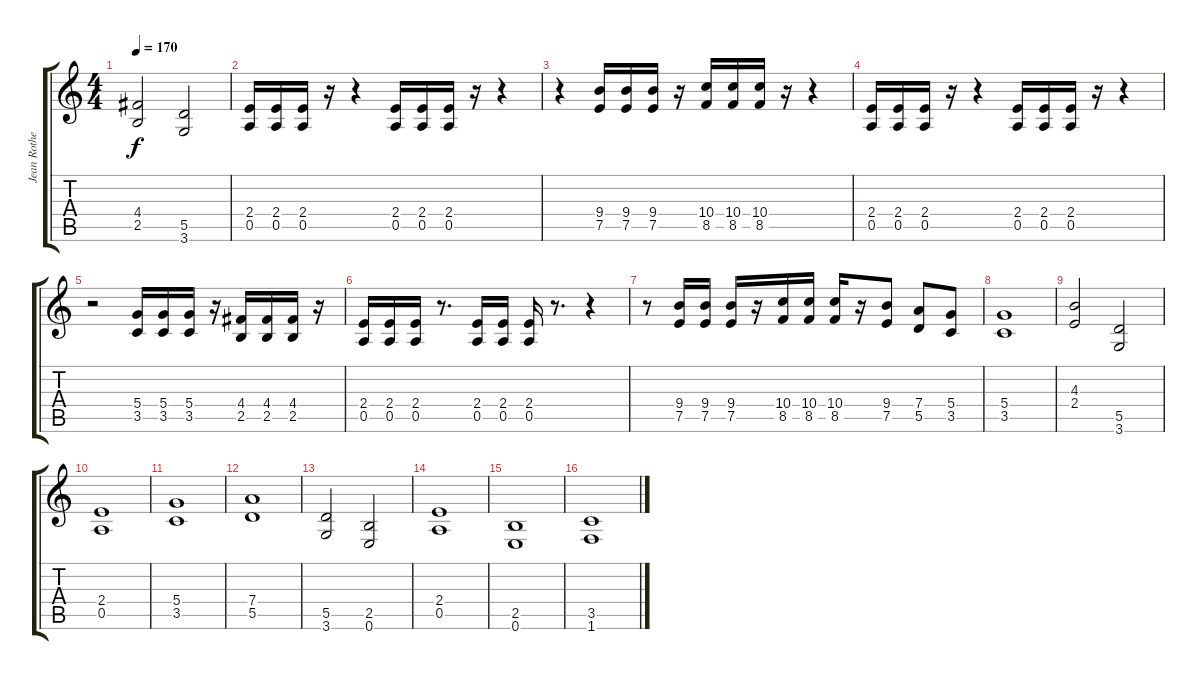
\track ("Jean Rothen" "Jean Rothe") {instrument overdrivenguitar}
\staff {score tabs}
\tuning (E4 B3 G3 D3 A2 E2) {hide}
\ts (4 4)
\tempo 170
\clef g2
\ks c
(4.4 2.5).2{dy f} (5.5 3.6).2 |
(2.4 0.5).16 (2.4 0.5).16 (2.4 0.5).16 r.16 r.4 (2.4 0.5).16 (2.4 0.5).16 (2.4 0.5).16 r.16 r.4 |
r.4 (9.4 7.5).16 (9.4 7.5).16 (9.4 7.5).16 r.16 (10.4 8.5).16 (10.4 8.5).16 (10.4 8.5).16 r.16 r.4 |
(2.4 0.5).16 (2.4 0.5).16 (2.4 0.5).16 r.16 r.4 (2.4 0.5).16 (2.4 0.5).16 (2.4 0.5).16 r.16 r.4 |
r.2 (5.4 3.5).16 (5.4 3.5).16 (5.4 3.5).16 r.16 (4.4 2.5).16 (4.4 2.5).16 (4.4 2.5).16 r.16 |
(2.4 0.5).16 (2.4 0.5).16 (2.4 0.5).16 r.8{d} (2.4 0.5).16 (2.4 0.5).16 (2.4 0.5).16 r.8{d} r.4 |
r.8 (9.4 7.5).16 (9.4 7.5).16 (9.4 7.5).16 r.16 (10.4 8.5).16 (10.4 8.5).16 (10.4 8.5).16 r.16 (9.4 7.5).8 (7.4 5.5).8 (5.4 3.5).8 |
(5.4 3.5).1 |
(4.3 2.4).2 (5.5 3.6).2 |
(2.4 0.5).1 |
(5.4 3.5).1 |
(7.4 5.5).1 |
(5.5 3.6).2 (2.5 0.6).2 |
(2.4 0.5).1 |
(2.5 0.6).1 |
(3.5 1.6).1
